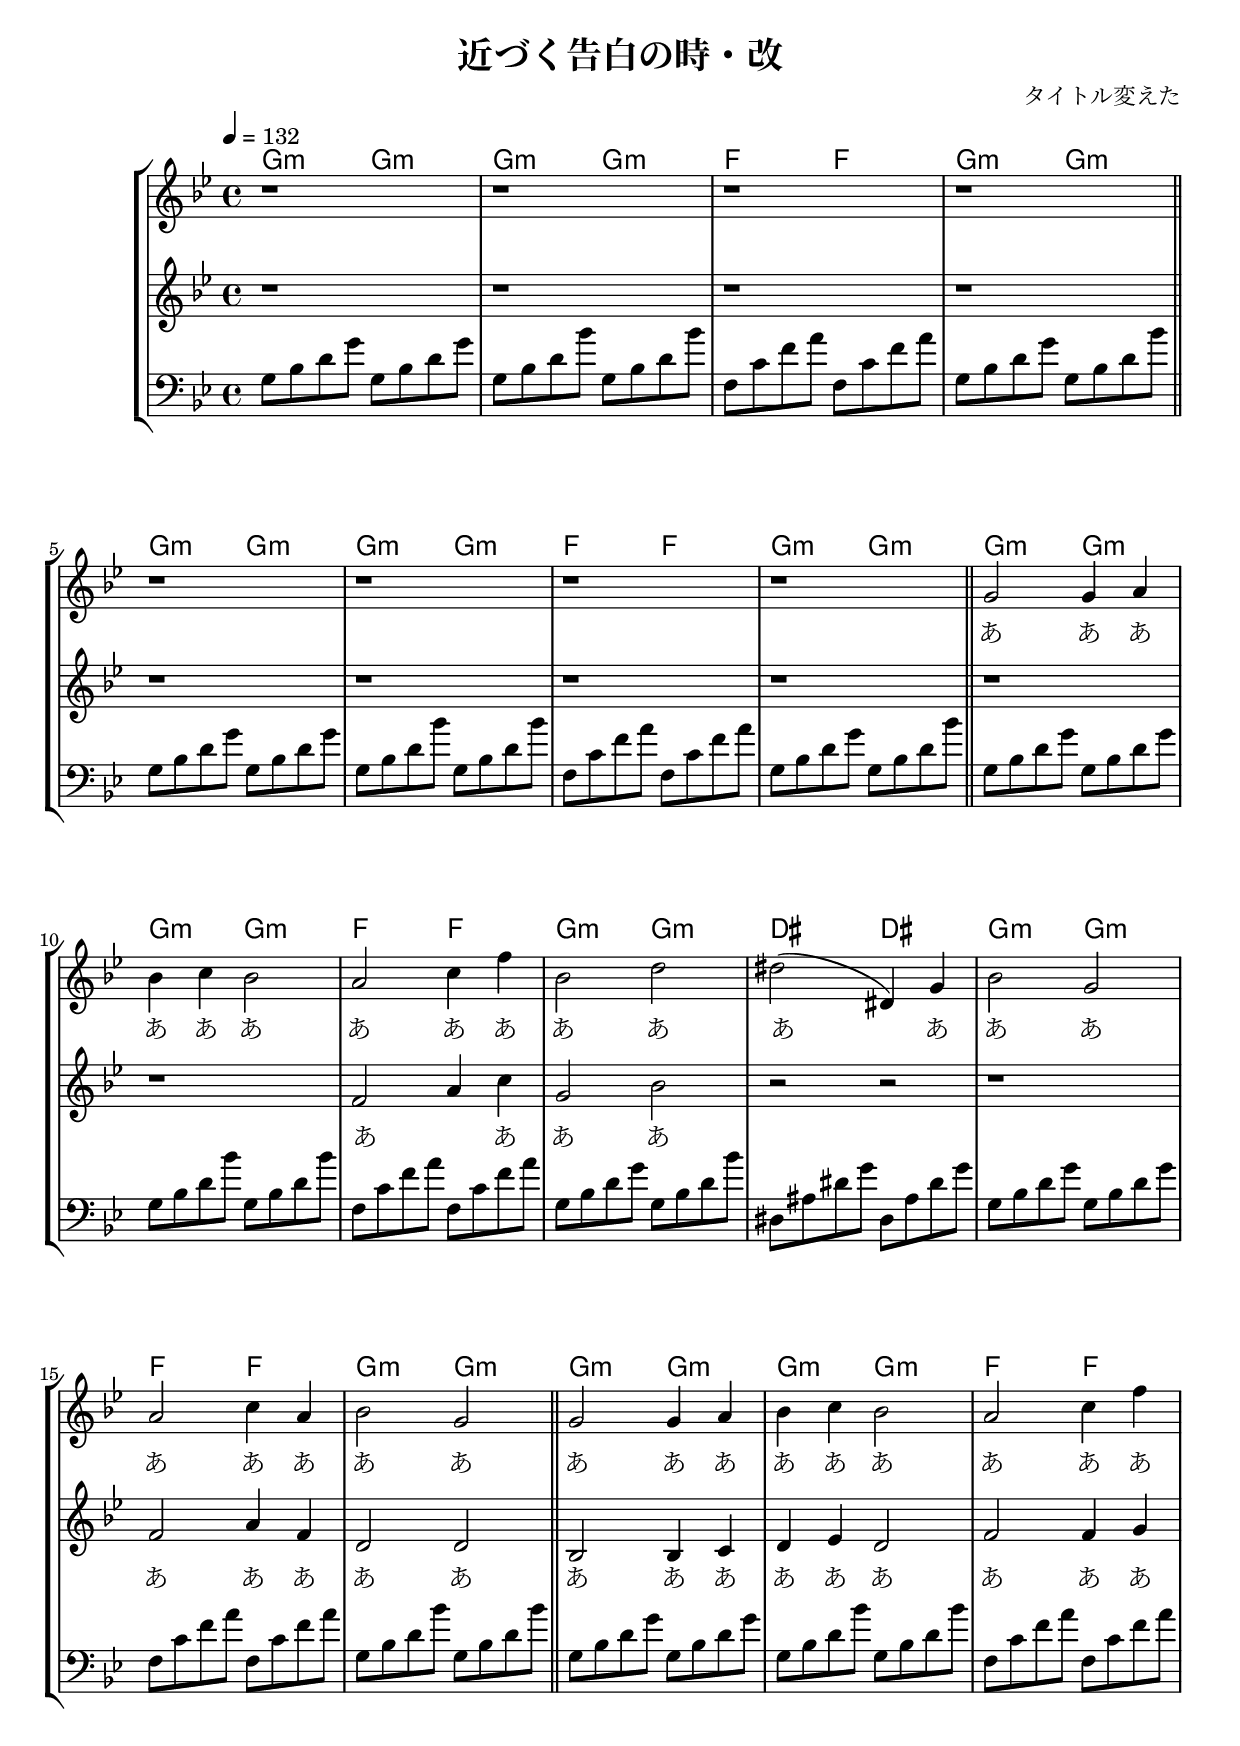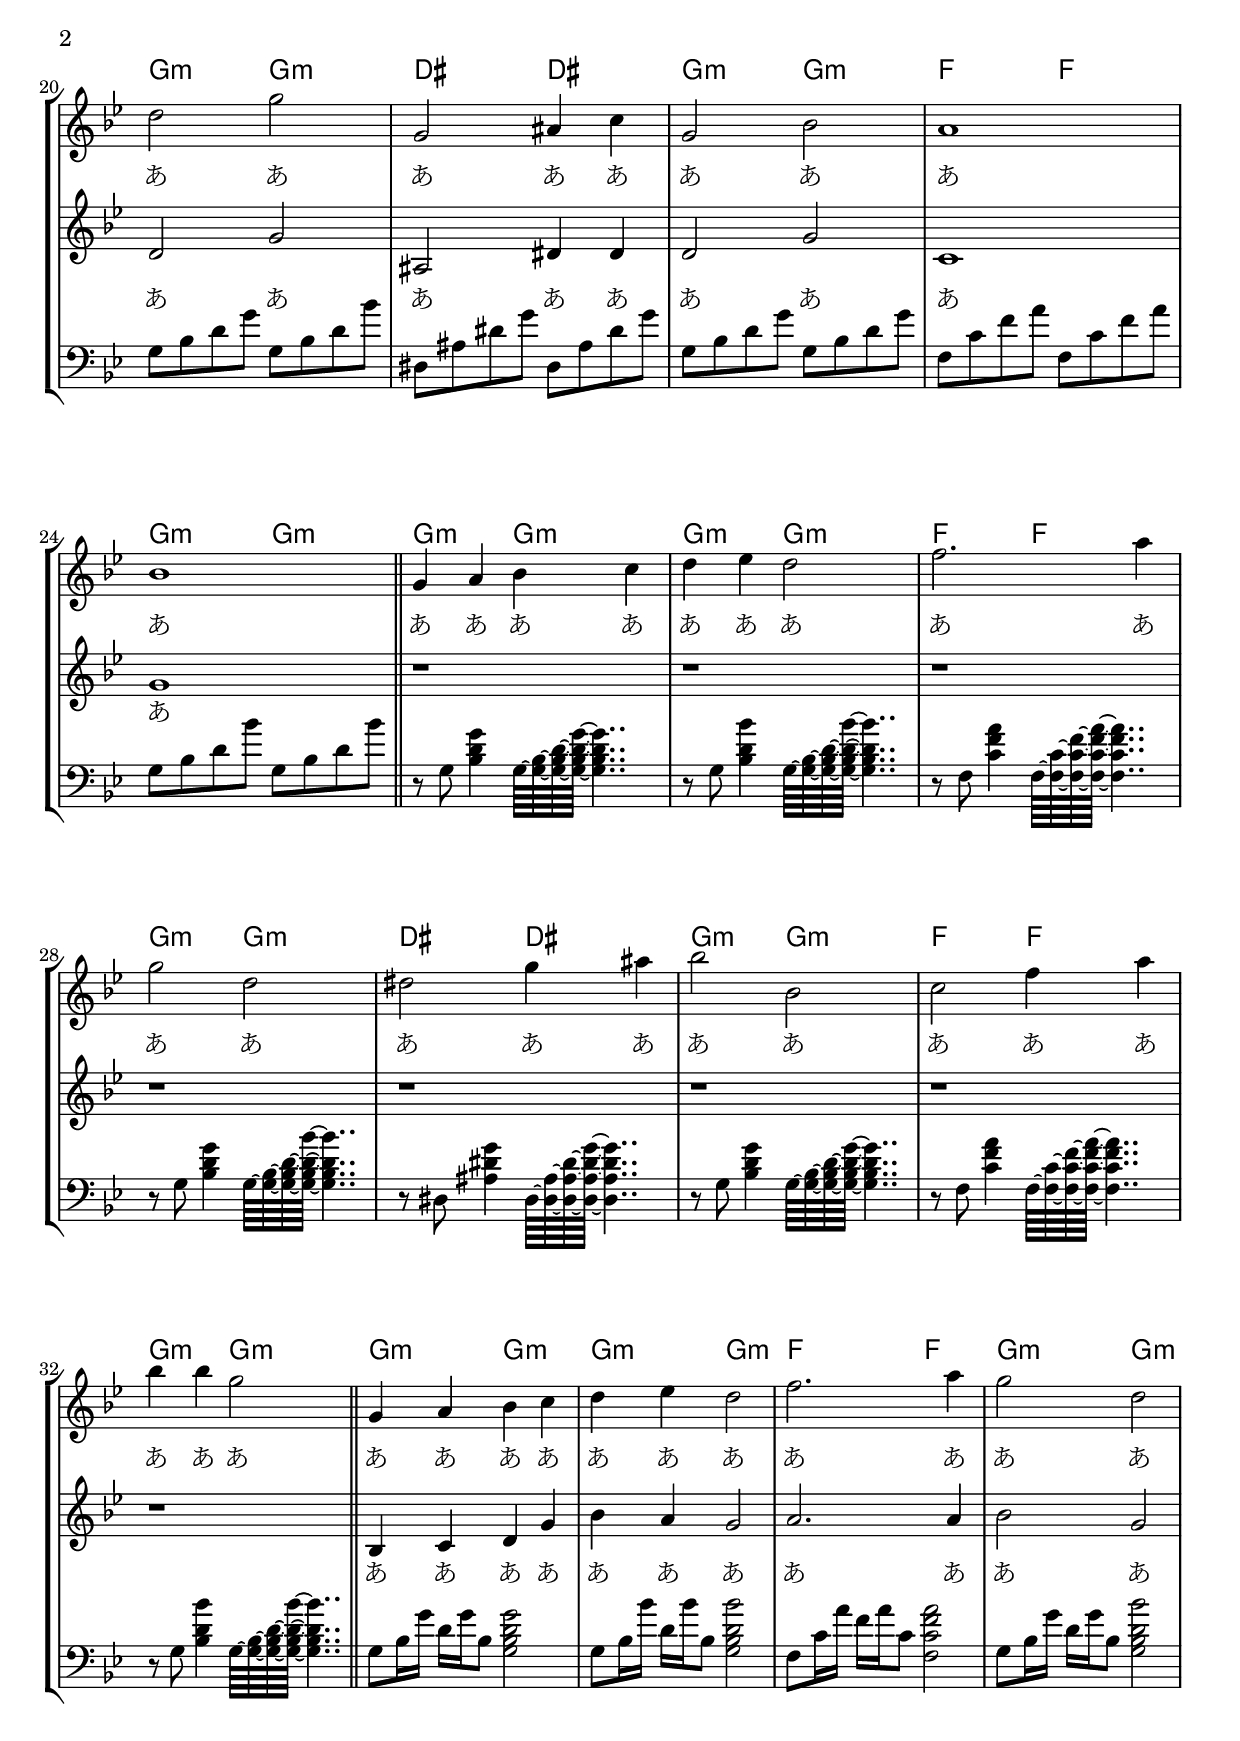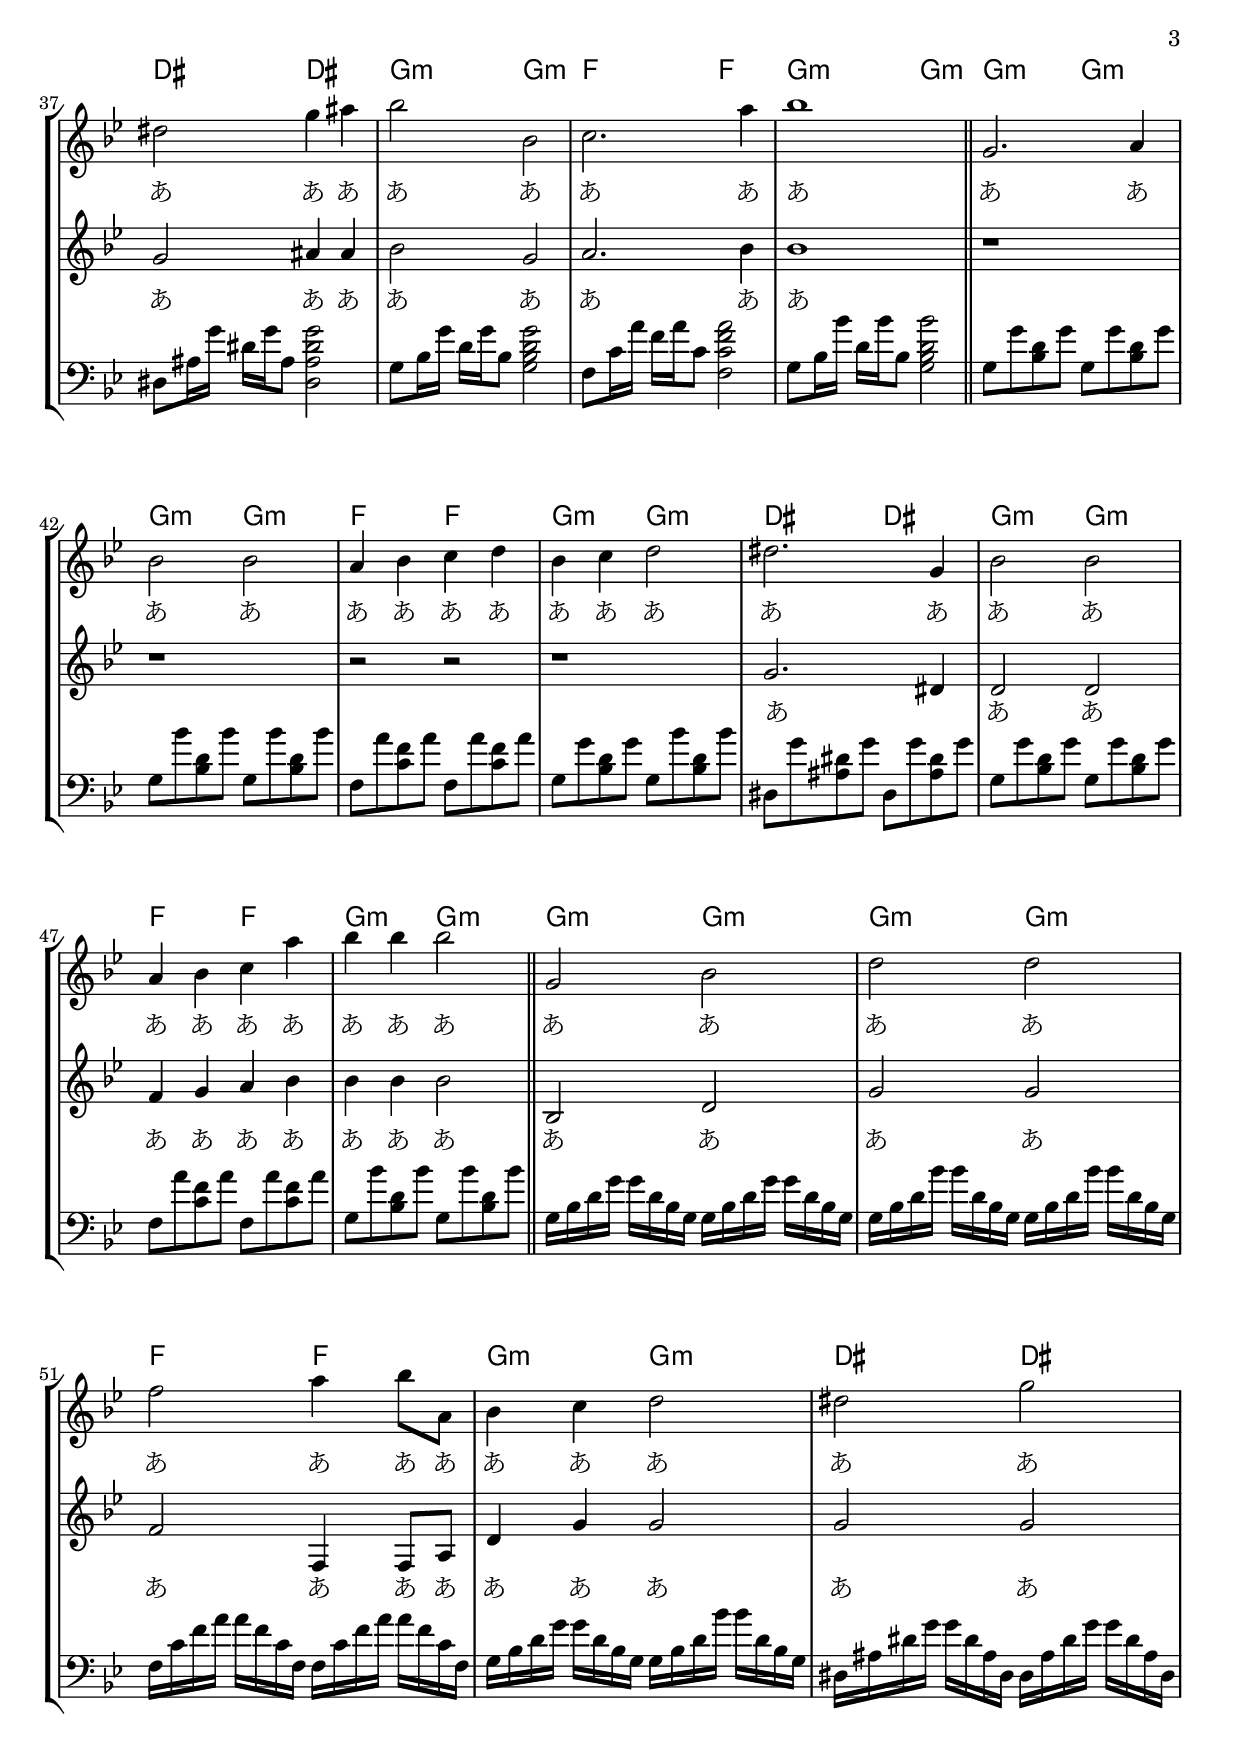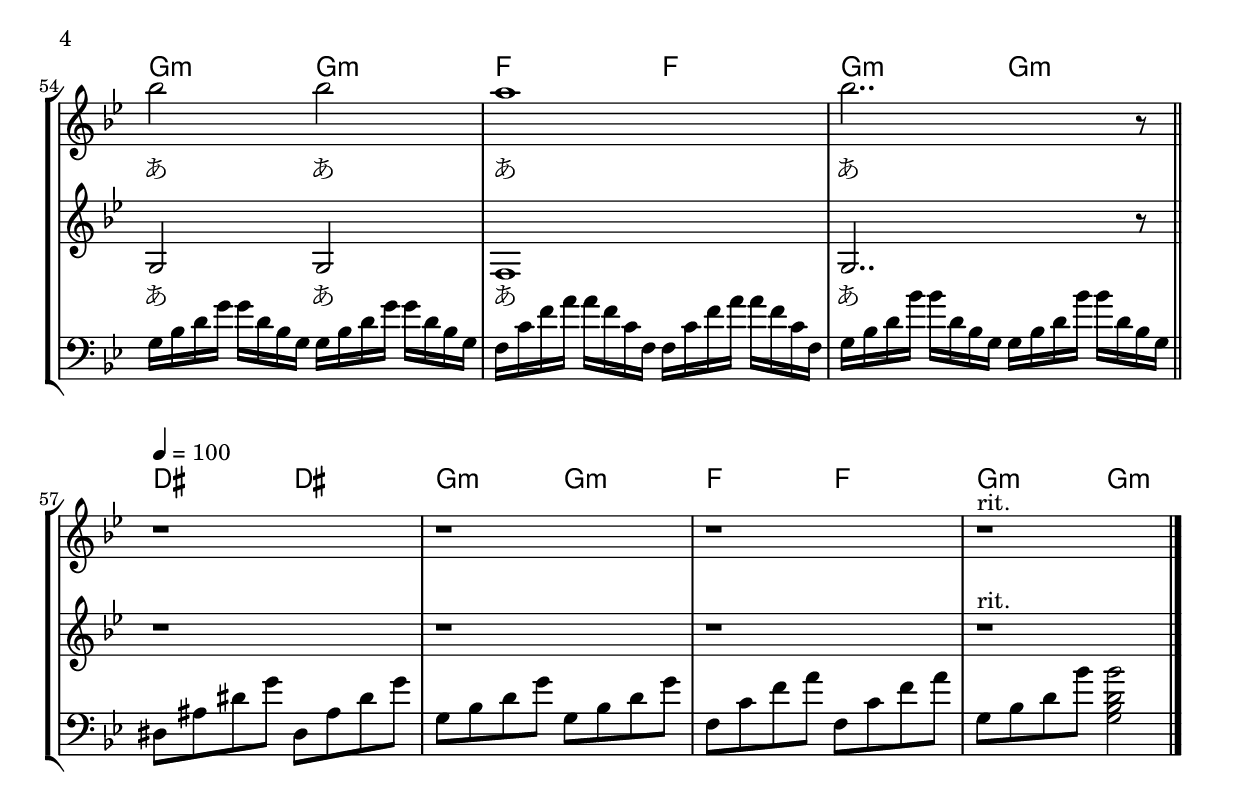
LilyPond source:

\version "2.12.1"

\header {
	title = \markup {近づく告白の時・改}
	composer = \markup \center-column {タイトル変えた}
}

harmony = \chordmode {
	g2:m g:m g:m g:m f f g:m g:m 

	g:m g:m g:m g:m f f g:m g:m 

	g:m g:m g:m g:m f f g:m g:m dis dis g:m g:m f f g:m g:m 

	g:m g:m g:m g:m f f g:m g:m dis dis g:m g:m f f g:m g:m 

	g:m g:m g:m g:m f f g:m g:m dis dis g:m g:m f f g:m g:m 

	g:m g:m g:m g:m f f g:m g:m dis dis g:m g:m f f g:m g:m 

	g:m g:m g:m g:m f f g:m g:m dis dis g:m g:m f f g:m g:m 

	g:m g:m g:m g:m f f g:m g:m dis dis g:m g:m f f g:m g:m 

	dis dis g:m g:m f f g:m g:m 
}

melody = {
	\key bes \major
	\tempo 4 = 132
	r1 | r1 | r1 | r1   
	r1 | r1 | r1 | r1   
	\set Staff.midiInstrument = #"Brass Section"
	g'2  g'4  a'4 
	bes'4  c''4  bes'2 
	a'2  c''4  f''4 
	bes'2  d''2 
	dis''2  (dis'4)  g'4 
	bes'2  g'2 
	a'2  c''4  a'4 
	bes'2  g'2
	\set Staff.midiInstrument = #"Brass Section"
	g'2  g'4  a'4 
	bes'4  c''4  bes'2 
	a'2  c''4  f''4 
	d''2  g''2 
	g'2  ais'4  c''4 
	g'2  bes'2 
	a'1 
	bes'1
	\set Staff.midiInstrument = #"Soprano Sax"
	g'4  a'4  bes'4  c''4 
	d''4  es''4  d''2 
	f''2.  a''4 
	g''2  d''2 
	dis''2  g''4  ais''4 
	bes''2  bes'2 
	c''2  f''4  a''4 
	bes''4  bes''4  g''2
	\set Staff.midiInstrument = #"Soprano Sax"
	g'4  a'4  bes'4  c''4 
	d''4  es''4  d''2 
	f''2.  a''4 
	g''2  d''2 
	dis''2  g''4  ais''4 
	bes''2  bes'2 
	c''2.  a''4 
	bes''1
	\set Staff.midiInstrument = #"Brass Section"
	g'2.  a'4 
	bes'2  bes'2 
	a'4  bes'4  c''4  d''4 
	bes'4  c''4  d''2 
	dis''2.  g'4 
	bes'2  bes'2 
	a'4  bes'4  c''4  a''4 
	bes''4  bes''4  bes''2
	\set Staff.midiInstrument = #"Brass Section"
	g'2  bes'2 
	d''2  d''2 
	f''2  a''4  bes''8  a'8 
	bes'4  c''4  d''2 
	dis''2  g''2 
	bes''2  bes''2 
	a''1 
	bes''2..  	r8 	\tempo 4 = 100
	r1 | r1 | r1 | r1^"rit." \bar "|."
}

words = \lyricmode {
	
	
	あ  あ  あ  あ  あ  あ  あ  あ  あ  あ  あ  あ  あ  あ  あ  あ  あ  あ  あ  あ  
	あ  あ  あ  あ  あ  あ  あ  あ  あ  あ  あ  あ  あ  あ  あ  あ  あ  あ  
	あ  あ  あ  あ  あ  あ  あ  あ  あ  あ  あ  あ  あ  あ  あ  あ  あ  あ  あ  あ  あ  あ  
	あ  あ  あ  あ  あ  あ  あ  あ  あ  あ  あ  あ  あ  あ  あ  あ  あ  あ  あ  
	あ  あ  あ  あ  あ  あ  あ  あ  あ  あ  あ  あ  あ  あ  あ  あ  あ  あ  あ  あ  あ  あ  
	あ  あ  あ  あ  あ  あ  あ  あ  あ  あ  あ  あ  あ  あ  あ  あ  あ  
	
}

secondmelody = {
	\key bes \major
	\tempo 4 = 132
	r1 | r1 | r1 | r1   
	r1 | r1 | r1 | r1   
	\set Staff.midiInstrument = #"Brass Section"
	r1~ 
	r1 
	 f'2  a'4  c''4 
	g'2  bes'2 
	r2  r2 
	r1 
	f'2  a'4  f'4 
	d'2  d'2
	\set Staff.midiInstrument = #"Brass Section"
	bes2  bes4  c'4 
	d'4  es'4  d'2 
	f'2  f'4  g'4 
	d'2  g'2 
	ais2  dis'4  dis'4 
	d'2  g'2 
	c'1 
	g'1
	r1 | r1 | r1 | r1 | r1 | r1 | r1 | r1   
	\set Staff.midiInstrument = #"Soprano Sax"
	bes4  c'4  d'4  g'4 
	bes'4  a'4  g'2 
	a'2.  a'4 
	bes'2  g'2 
	g'2  ais'4  ais'4 
	bes'2  g'2 
	a'2.  bes'4 
	bes'1
	\set Staff.midiInstrument = #"Brass Section"
	r1~ 
	r1 
	 r2  r2 
	r1 
	g'2.  dis'4 
	d'2  d'2 
	f'4  g'4  a'4  bes'4 
	bes'4  bes'4  bes'2
	\set Staff.midiInstrument = #"Brass Section"
	bes2  d'2 
	g'2  g'2 
	f'2  f4  f8  a8 
	d'4  g'4  g'2 
	g'2  g'2 
	g2  g2 
	f1 
	g2..  	r8 	\tempo 4 = 100
	r1 | r1 | r1 | r1^"rit." \bar "|."
}

secondwords = \lyricmode {
	
	
	あ  あ  あ  あ  あ  あ  あ  あ  あ  あ  
	あ  あ  あ  あ  あ  あ  あ  あ  あ  あ  あ  あ  あ  あ  あ  あ  あ  あ  
	
	あ  あ  あ  あ  あ  あ  あ  あ  あ  あ  あ  あ  あ  あ  あ  あ  あ  あ  あ  
	あ  あ  あ  あ  あ  あ  あ  あ  あ  あ  あ  
	あ  あ  あ  あ  あ  あ  あ  あ  あ  あ  あ  あ  あ  あ  あ  あ  あ  
	
}

tempochange = {
	\tempo 4 = 132
	r1 | r1 | r1 | r1 \bar "||"
	\tempo 4 = 132
	r1 | r1 | r1 | r1 \bar "||"
	\tempo 4 = 132
	r1 | r1 | r1 | r1 | r1 | r1 | r1 | r1 \bar "||"
	\tempo 4 = 132
	r1 | r1 | r1 | r1 | r1 | r1 | r1 | r1 \bar "||"
	\tempo 4 = 132
	r1 | r1 | r1 | r1 | r1 | r1 | r1 | r1 \bar "||"
	\tempo 4 = 132
	r1 | r1 | r1 | r1 | r1 | r1 | r1 | r1 \bar "||"
	\tempo 4 = 132
	r1 | r1 | r1 | r1 | r1 | r1 | r1 | r1 \bar "||"
	\tempo 4 = 132
	r1 | r1 | r1 | r1 | r1 | r1 | r1 | r1 \bar "||"
	\tempo 4 = 100
	r1 | r1 | r1 | \tempo 4 = 75 r2 \tempo 4 = 66 r2 \bar "|."
}

mainacc = {
	\clef bass
	\set Staff.midiInstrument = #"Lead 3 (calliope)"
	\key bes \major
	\tempo 4 = 132
	g8 bes8 d'8 g'8
	g8 bes8 d'8 g'8
	g8 bes8 d'8 bes'8
	g8 bes8 d'8 bes'8
	f8 c'8 f'8 a'8
	f8 c'8 f'8 a'8
	g8 bes8 d'8 g'8
	g8 bes8 d'8 bes'8
	\bar "||"

	\set Staff.midiInstrument = #"Lead 3 (calliope)"
	g8 bes8 d'8 g'8
	g8 bes8 d'8 g'8
	g8 bes8 d'8 bes'8
	g8 bes8 d'8 bes'8
	f8 c'8 f'8 a'8
	f8 c'8 f'8 a'8
	g8 bes8 d'8 g'8
	g8 bes8 d'8 bes'8
	\bar "||"

	\set Staff.midiInstrument = #"Lead 3 (calliope)"
	g8 bes8 d'8 g'8
	g8 bes8 d'8 g'8
	g8 bes8 d'8 bes'8
	g8 bes8 d'8 bes'8
	f8 c'8 f'8 a'8
	f8 c'8 f'8 a'8
	g8 bes8 d'8 g'8
	g8 bes8 d'8 bes'8
	dis8 ais8 dis'8 g'8
	dis8 ais8 dis'8 g'8
	g8 bes8 d'8 g'8
	g8 bes8 d'8 g'8
	f8 c'8 f'8 a'8
	f8 c'8 f'8 a'8
	g8 bes8 d'8 bes'8
	g8 bes8 d'8 bes'8
	\bar "||"

	\set Staff.midiInstrument = #"Lead 3 (calliope)"
	g8 bes8 d'8 g'8
	g8 bes8 d'8 g'8
	g8 bes8 d'8 bes'8
	g8 bes8 d'8 bes'8
	f8 c'8 f'8 a'8
	f8 c'8 f'8 a'8
	g8 bes8 d'8 g'8
	g8 bes8 d'8 bes'8
	dis8 ais8 dis'8 g'8
	dis8 ais8 dis'8 g'8
	g8 bes8 d'8 g'8
	g8 bes8 d'8 g'8
	f8 c'8 f'8 a'8
	f8 c'8 f'8 a'8
	g8 bes8 d'8 bes'8
	g8 bes8 d'8 bes'8
	\bar "||"

	\set Staff.midiInstrument = #"Lead 3 (calliope)"
	r8 g8 <bes d' g'>4
	g64~ <g~ bes~> <g~ bes~ d'~> <g bes d' g'>~ <g bes d' g'>4..
	r8 g8 <bes d' bes'>4
	g64~ <g~ bes~> <g~ bes~ d'~> <g bes d' bes'>~ <g bes d' bes'>4..
	r8 f8 <c' f' a'>4
	f64~ <f~ c'~> <f~ c'~ f'~> <f c' f' a'>~ <f c' f' a'>4..
	r8 g8 <bes d' g'>4
	g64~ <g~ bes~> <g~ bes~ d'~> <g bes d' bes'>~ <g bes d' bes'>4..
	r8 dis8 <ais dis' g'>4
	dis64~ <dis~ ais~> <dis~ ais~ dis'~> <dis ais dis' g'>~ <dis ais dis' g'>4..
	r8 g8 <bes d' g'>4
	g64~ <g~ bes~> <g~ bes~ d'~> <g bes d' g'>~ <g bes d' g'>4..
	r8 f8 <c' f' a'>4
	f64~ <f~ c'~> <f~ c'~ f'~> <f c' f' a'>~ <f c' f' a'>4..
	r8 g8 <bes d' bes'>4
	g64~ <g~ bes~> <g~ bes~ d'~> <g bes d' bes'>~ <g bes d' bes'>4..
	\bar "||"

	\set Staff.midiInstrument = #"Lead 3 (calliope)"
	g8 bes16 g' d' g' bes8
	<g bes d' g'>2
	g8 bes16 bes' d' bes' bes8
	<g bes d' bes'>2
	f8 c'16 a' f' a' c'8
	<f c' f' a'>2
	g8 bes16 g' d' g' bes8
	<g bes d' bes'>2
	dis8 ais16 g' dis' g' ais8
	<dis ais dis' g'>2
	g8 bes16 g' d' g' bes8
	<g bes d' g'>2
	f8 c'16 a' f' a' c'8
	<f c' f' a'>2
	g8 bes16 bes' d' bes' bes8
	<g bes d' bes'>2
	\bar "||"

	\set Staff.midiInstrument = #"Lead 3 (calliope)"
	g8 g' <bes d'> g'
	g8 g' <bes d'> g'
	g8 bes' <bes d'> bes'
	g8 bes' <bes d'> bes'
	f8 a' <c' f'> a'
	f8 a' <c' f'> a'
	g8 g' <bes d'> g'
	g8 bes' <bes d'> bes'
	dis8 g' <ais dis'> g'
	dis8 g' <ais dis'> g'
	g8 g' <bes d'> g'
	g8 g' <bes d'> g'
	f8 a' <c' f'> a'
	f8 a' <c' f'> a'
	g8 bes' <bes d'> bes'
	g8 bes' <bes d'> bes'
	\bar "||"

	\set Staff.midiInstrument = #"Lead 3 (calliope)"
	g16 bes d' g' g' d' bes g
	g16 bes d' g' g' d' bes g
	g16 bes d' bes' bes' d' bes g
	g16 bes d' bes' bes' d' bes g
	f16 c' f' a' a' f' c' f
	f16 c' f' a' a' f' c' f
	g16 bes d' g' g' d' bes g
	g16 bes d' bes' bes' d' bes g
	dis16 ais dis' g' g' dis' ais dis
	dis16 ais dis' g' g' dis' ais dis
	g16 bes d' g' g' d' bes g
	g16 bes d' g' g' d' bes g
	f16 c' f' a' a' f' c' f
	f16 c' f' a' a' f' c' f
	g16 bes d' bes' bes' d' bes g
	g16 bes d' bes' bes' d' bes g
	\bar "||"

	\set Staff.midiInstrument = #"Lead 3 (calliope)"
	\tempo 4 = 100
	dis8 ais8 dis'8 g'8
	dis8 ais8 dis'8 g'8
	g8 bes8 d'8 g'8
	g8 bes8 d'8 g'8
	f8 c'8 f'8 a'8
	f8 c'8 f'8 a'8
	g8 bes8 d'8 bes'8
	<g bes d' bes'>2
	\bar "|."
}

subacc = {
	\clef bass
	\set Staff.midiInstrument = #"String Ensemble 1"
	\key bes \major
	\tempo 4 = 132
	<g bes d' g'>2
	<g bes d' g'>2
	<g bes d' bes'>2
	<g bes d' bes'>2
	<f c' f' a'>2
	<f c' f' a'>2
	<g bes d' g'>2
	<g bes d' bes'>2
	\bar "||"

	\set Staff.midiInstrument = #"String Ensemble 1"
	<g bes d' g'>2
	<g bes d' g'>2
	<g bes d' bes'>2
	<g bes d' bes'>2
	<f c' f' a'>2
	<f c' f' a'>2
	<g bes d' g'>2
	<g bes d' bes'>2
	\bar "||"

	\set Staff.midiInstrument = #"String Ensemble 1"
	<g bes d' g'>2
	<g bes d' g'>2
	<g bes d' bes'>2
	<g bes d' bes'>2
	<f c' f' a'>2
	<f c' f' a'>2
	<g bes d' g'>2
	<g bes d' bes'>2
	<dis ais dis' g'>2
	<dis ais dis' g'>2
	<g bes d' g'>2
	<g bes d' g'>2
	<f c' f' a'>2
	<f c' f' a'>2
	<g bes d' bes'>2
	<g bes d' bes'>2
	\bar "||"

	\set Staff.midiInstrument = #"String Ensemble 1"
	<g bes d' g'>2
	<g bes d' g'>2
	<g bes d' bes'>2
	<g bes d' bes'>2
	<f c' f' a'>2
	<f c' f' a'>2
	<g bes d' g'>2
	<g bes d' bes'>2
	<dis ais dis' g'>2
	<dis ais dis' g'>2
	<g bes d' g'>2
	<g bes d' g'>2
	<f c' f' a'>2
	<f c' f' a'>2
	<g bes d' bes'>2
	<g bes d' bes'>2
	\bar "||"

	\set Staff.midiInstrument = #"String Ensemble 1"
	<g bes d' g'>2
	<g bes d' g'>2
	<g bes d' bes'>2
	<g bes d' bes'>2
	<f c' f' a'>2
	<f c' f' a'>2
	<g bes d' g'>2
	<g bes d' bes'>2
	<dis ais dis' g'>2
	<dis ais dis' g'>2
	<g bes d' g'>2
	<g bes d' g'>2
	<f c' f' a'>2
	<f c' f' a'>2
	<g bes d' bes'>2
	<g bes d' bes'>2
	\bar "||"

	\set Staff.midiInstrument = #"String Ensemble 1"
	g4 r4
	g4 r4
	g4 r4
	g4 r4
	f4 r4
	f4 r4
	g4 r4
	g4 r4
	dis4 r4
	dis4 r4
	g4 r4
	g4 r4
	f4 r4
	f4 r4
	g4 r4
	g4 r4
	\bar "||"

	\set Staff.midiInstrument = #"String Ensemble 1"
	<bes d' g'>8 <bes d' g'>4 <bes d' g'>8
	<bes d' g'>8 <bes d' g'>4 <bes d' g'>8
	<bes d' bes'>8 <bes d' bes'>4 <bes d' bes'>8
	<bes d' bes'>8 <bes d' bes'>4 <bes d' bes'>8
	<c' f' a'>8 <c' f' a'>4 <c' f' a'>8
	<c' f' a'>8 <c' f' a'>4 <c' f' a'>8
	<bes d' g'>8 <bes d' g'>4 <bes d' g'>8
	<bes d' bes'>8 <bes d' bes'>4 <bes d' bes'>8
	<ais dis' g'>8 <ais dis' g'>4 <ais dis' g'>8
	<ais dis' g'>8 <ais dis' g'>4 <ais dis' g'>8
	<bes d' g'>8 <bes d' g'>4 <bes d' g'>8
	<bes d' g'>8 <bes d' g'>4 <bes d' g'>8
	<c' f' a'>8 <c' f' a'>4 <c' f' a'>8
	<c' f' a'>8 <c' f' a'>4 <c' f' a'>8
	<bes d' bes'>8 <bes d' bes'>4 <bes d' bes'>8
	<bes d' bes'>8 <bes d' bes'>4 <bes d' bes'>8
	\bar "||"

	\set Staff.midiInstrument = #"String Ensemble 1"
	<g bes d' g'>4 <g bes d' g'>4
	<g bes d' g'>4 <g bes d' g'>4
	<g bes d' bes'>4 <g bes d' bes'>4
	<g bes d' bes'>4 <g bes d' bes'>4
	<f c' f' a'>4 <f c' f' a'>4
	<f c' f' a'>4 <f c' f' a'>4
	<g bes d' g'>4 <g bes d' g'>4
	<g bes d' bes'>4 <g bes d' bes'>4
	<dis ais dis' g'>4 <dis ais dis' g'>4
	<dis ais dis' g'>4 <dis ais dis' g'>4
	<g bes d' g'>4 <g bes d' g'>4
	<g bes d' g'>4 <g bes d' g'>4
	<f c' f' a'>4 <f c' f' a'>4
	<f c' f' a'>4 <f c' f' a'>4
	<g bes d' bes'>4 <g bes d' bes'>4
	<g bes d' bes'>4 <g bes d' bes'>4
	\bar "||"

	\set Staff.midiInstrument = #"String Ensemble 1"
	\tempo 4 = 100
	<dis ais dis' g'>2
	<dis ais dis' g'>2
	<g bes d' g'>2
	<g bes d' g'>2
	<f c' f' a'>2
	<f c' f' a'>2
	<g bes d' bes'>2
	<g bes d' bes'>2
	\bar "|."
}

percA = {
	\drummode {
	r1 |r1 |r1 |r1 \bar "||"
	r1 |r1 |r1 |r1 \bar "||"
	r1 |r1 |r1 |r1 |r1 |r1 |r1 |r1 \bar "||"
	r1 |r1 |r1 |r1 |r1 |r1 |r1 |r1 \bar "||"
	r1 |r1 |r1 |r1 |r1 |r1 |r1 |r1 \bar "||"
	r1 |r1 |r1 |r1 |r1 |r1 |r1 |r1 \bar "||"
	r1 |r1 |r1 |r1 |r1 |r1 |r1 |r1 \bar "||"
	r1 |r1 |r1 |r1 |r1 |r1 |r1 |r1 \bar "||"
	r1 |r1 |r1 |r1 \bar "|."
	}
}

percB = {
	\drummode {
	r1 |r1 |r1 |r1 \bar "||"
	r1 |r1 |r1 |r1 \bar "||"
	r1 |r1 |r1 |r1 |r1 |r1 |r1 |r1 \bar "||"
	r1 |r1 |r1 |r1 |r1 |r1 |r1 |r1 \bar "||"
	r1 |r1 |r1 |r1 |r1 |r1 |r1 |r1 \bar "||"
	r1 |r1 |r1 |r1 |r1 |r1 |r1 |r1 \bar "||"
	r1 |r1 |r1 |r1 |r1 |r1 |r1 |r1 \bar "||"
	r1 |r1 |r1 |r1 |r1 |r1 |r1 |r1 \bar "||"
	r1 |r1 |r1 |r1 \bar "|."
	}
}

percC = {
	\drummode {
	r1 |r1 |r1 |r1 \bar "||"
	r1 |r1 |r1 |r1 \bar "||"
	r1 |r1 |r1 |r1 |r1 |r1 |r1 |r1 \bar "||"
	r1 |r1 |r1 |r1 |r1 |r1 |r1 |r1 \bar "||"
	r1 |r1 |r1 |r1 |r1 |r1 |r1 |r1 \bar "||"
	r1 |r1 |r1 |r1 |r1 |r1 |r1 |r1 \bar "||"
	r1 |r1 |r1 |r1 |r1 |r1 |r1 |r1 \bar "||"
	r1 |r1 |r1 |r1 |r1 |r1 |r1 |r1 \bar "||"
	r1 |r1 |r1 |r1 \bar "|."
	}
}

percD = {
	\drummode {
	r1 |r1 |r1 |r1 \bar "||"
	r1 |r1 |r1 |r1 \bar "||"
	r1 |r1 |r1 |r1 |r1 |r1 |r1 |r1 \bar "||"
	r1 |r1 |r1 |r1 |r1 |r1 |r1 |r1 \bar "||"
	r1 |r1 |r1 |r1 |r1 |r1 |r1 |r1 \bar "||"
	r1 |r1 |r1 |r1 |r1 |r1 |r1 |r1 \bar "||"
	r1 |r1 |r1 |r1 |r1 |r1 |r1 |r1 \bar "||"
	r1 |r1 |r1 |r1 |r1 |r1 |r1 |r1 \bar "||"
	r1 |r1 |r1 |r1 \bar "|."
	}
}

percE = {
	\drummode {
	r1 |r1 |r1 |r1 \bar "||"
	r1 |r1 |r1 |r1 \bar "||"
	r1 |r1 |r1 |r1 |r1 |r1 |r1 |r1 \bar "||"
	r1 |r1 |r1 |r1 |r1 |r1 |r1 |r1 \bar "||"
	r1 |r1 |r1 |r1 |r1 |r1 |r1 |r1 \bar "||"
	r1 |r1 |r1 |r1 |r1 |r1 |r1 |r1 \bar "||"
	r1 |r1 |r1 |r1 |r1 |r1 |r1 |r1 \bar "||"
	r1 |r1 |r1 |r1 |r1 |r1 |r1 |r1 \bar "||"
	r1 |r1 |r1 |r1 \bar "|."
	}
}

\score {
	<<
		\new StaffGroup <<
			\new ChordNames {\harmony}
			\new Voice = "melody" {\melody}
			\new Lyrics \lyricsto "melody" \words
			\new Voice = "secondmelody" {\secondmelody}
			\new Lyrics \lyricsto "secondmelody" \secondwords
			\new Staff = "mainacc" {\mainacc}
		>>
	>>
	\layout { }
}
